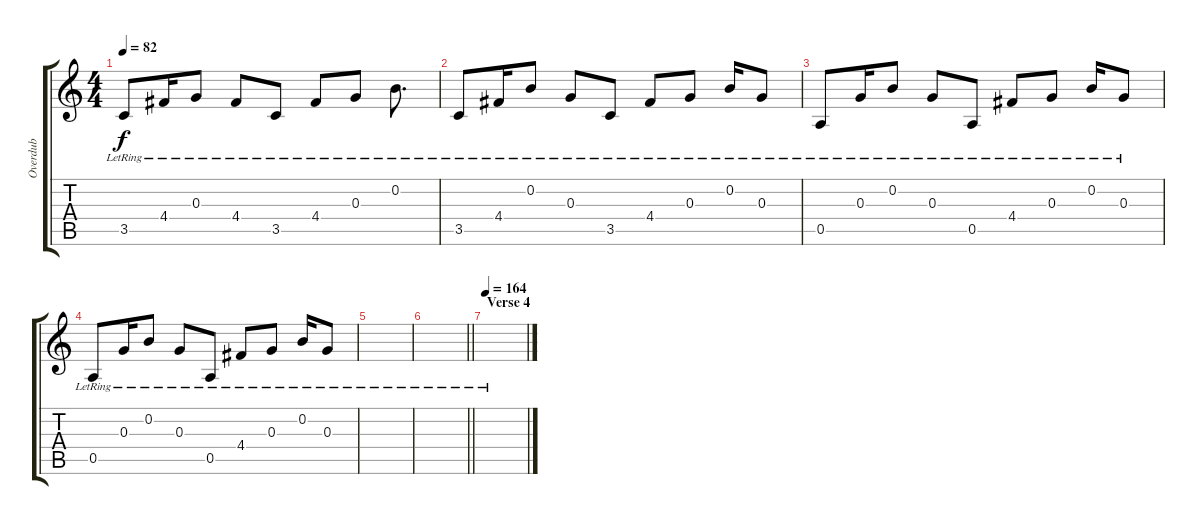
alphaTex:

\track ("Overdub" "Overdub") {instrument overdrivenguitar}
\staff {score tabs}
\tuning (E4 B3 G3 D3 A2 E2) {hide}
\ts (4 4)
\tempo 82
\clef g2
\ks c
3.5{lr}.8{dy f} 4.4{lr}.16 0.3{lr}.8 4.4{lr}.8 3.5{lr}.8 4.4{lr}.8 0.3{lr}.8 0.2{lr}.8{d} |
3.5{lr}.8 4.4{lr}.16 0.2{lr}.8 0.3{lr}.8 3.5{lr}.8 4.4{lr}.8 0.3{lr}.8 0.2{lr}.16 0.3{lr}.8 |
0.5{lr}.8 0.3{lr}.16 0.2{lr}.8 0.3{lr}.8 0.5{lr}.8 4.4{lr}.8 0.3{lr}.8 0.2{lr}.16 0.3{lr}.8 |
0.5{lr}.8 0.3{lr}.16 0.2{lr}.8 0.3{lr}.8 0.5{lr}.8 4.4{lr}.8 0.3{lr}.8 0.2{lr}.16 0.3{lr}.8 |
|
\barLineRight lightlight
|
\section ("" "Verse 4")
\tempo 164
